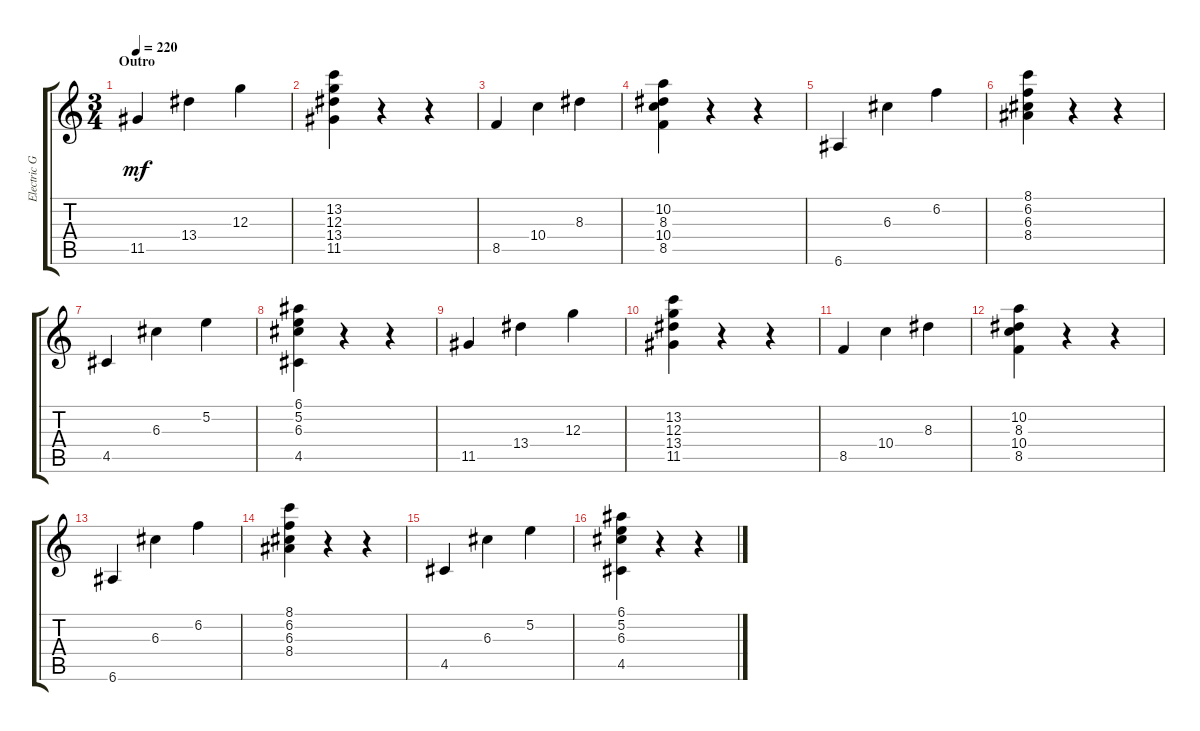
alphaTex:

\track ("Electric Guitar" "Electric G") {instrument electricguitarclean}
\staff {score tabs}
\tuning (E4 B3 G3 D3 A2 E2) {hide}
\ts (3 4)
\section ("" "Outro")
\tempo 220
\clef g2
\ks c
11.5.4{dy mf} 13.4.4 12.3.4 |
(13.2 12.3 13.4 11.5).4 r.4 r.4 |
8.5.4 10.4.4 8.3.4 |
(10.2 8.3 10.4 8.5).4 r.4 r.4 |
6.6.4 6.3.4 6.2.4 |
(8.1 6.2 6.3 8.4).4 r.4 r.4 |
4.5.4 6.3.4 5.2.4 |
(6.1 5.2 6.3 4.5).4 r.4 r.4 |
11.5.4 13.4.4 12.3.4 |
(13.2 12.3 13.4 11.5).4 r.4 r.4 |
8.5.4 10.4.4 8.3.4 |
(10.2 8.3 10.4 8.5).4 r.4 r.4 |
6.6.4 6.3.4 6.2.4 |
(8.1 6.2 6.3 8.4).4 r.4 r.4 |
4.5.4 6.3.4 5.2.4 |
(6.1 5.2 6.3 4.5).4 r.4 r.4
